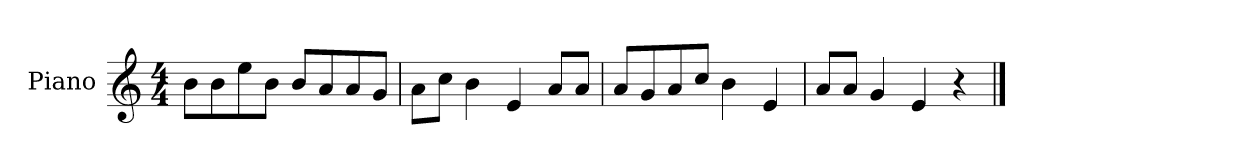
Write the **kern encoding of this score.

**kern
*part1
*staff1
*I"Piano
*I'P-no
*clefG2
*k[]
*M4/4
*MM90
=1
8b\L
8b\
8ee\
8b\J
8b/L
8a/
8a/
8g/J
=2
8a\L
8cc\J
4b\
4e/
8a/L
8a/J
=3
8a/L
8g/
8a/
8cc/J
4b\
4e/
=4
8a/L
8a/J
4g/
4e/
4r
==
*-
